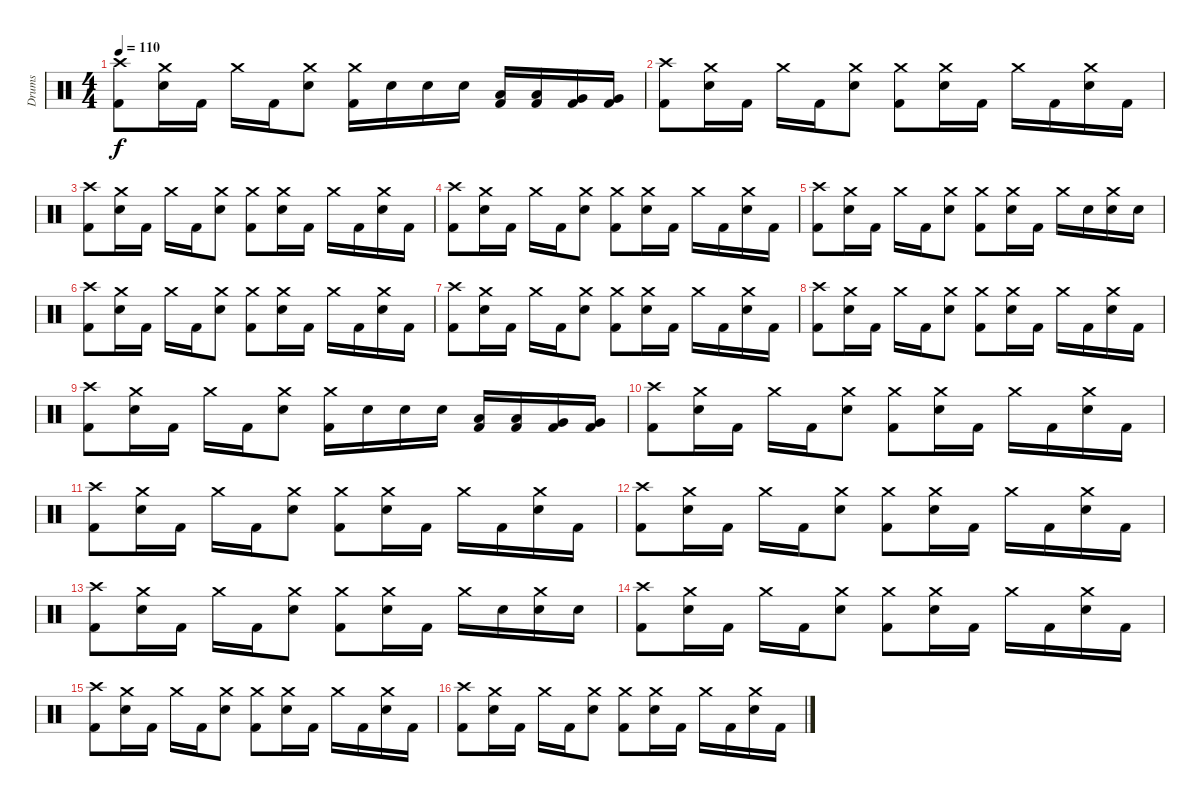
\track ("Drums" "Drums") {instrument percussion}
\staff {score}
\articulation defaults
\ts (4 4)
\tempo 110
\clef neutral
\ks c
("Crash high (hit)" "Kick (hit) 2").8{dy f} ("Crash medium (hit)" "Snare (hit) 2").16 "Kick (hit) 2".16 "Crash medium (hit)".16 "Kick (hit) 2".16 ("Crash medium (hit)" "Snare (hit) 2").8 ("Crash medium (hit)" "Kick (hit) 2").16 "Snare (hit) 2".16 "Snare (hit) 2".16 "Snare (hit) 2".16 ("Kick (hit) 2" "Low Tom (hit)").16 ("Kick (hit) 2" "Low Tom (hit)").16 ("Kick (hit) 2" "Very Low Tom (hit)").16 ("Kick (hit) 2" "Very Low Tom (hit)").16 |
("Crash high (hit)" "Kick (hit) 2").8 ("Crash medium (hit)" "Snare (hit) 2").16 "Kick (hit) 2".16 "Crash medium (hit)".16 "Kick (hit) 2".16 ("Crash medium (hit)" "Snare (hit) 2").8 ("Crash medium (hit)" "Kick (hit) 2").8 ("Crash medium (hit)" "Snare (hit) 2").16 "Kick (hit) 2".16 "Crash medium (hit)".16 "Kick (hit) 2".16 ("Crash medium (hit)" "Snare (hit) 2").16 "Kick (hit) 2".16 |
("Crash high (hit)" "Kick (hit) 2").8 ("Crash medium (hit)" "Snare (hit) 2").16 "Kick (hit) 2".16 "Crash medium (hit)".16 "Kick (hit) 2".16 ("Crash medium (hit)" "Snare (hit) 2").8 ("Crash medium (hit)" "Kick (hit) 2").8 ("Crash medium (hit)" "Snare (hit) 2").16 "Kick (hit) 2".16 "Crash medium (hit)".16 "Kick (hit) 2".16 ("Crash medium (hit)" "Snare (hit) 2").16 "Kick (hit) 2".16 |
("Crash high (hit)" "Kick (hit) 2").8 ("Crash medium (hit)" "Snare (hit) 2").16 "Kick (hit) 2".16 "Crash medium (hit)".16 "Kick (hit) 2".16 ("Crash medium (hit)" "Snare (hit) 2").8 ("Crash medium (hit)" "Kick (hit) 2").8 ("Crash medium (hit)" "Snare (hit) 2").16 "Kick (hit) 2".16 "Crash medium (hit)".16 "Kick (hit) 2".16 ("Crash medium (hit)" "Snare (hit) 2").16 "Kick (hit) 2".16 |
("Crash high (hit)" "Kick (hit) 2").8 ("Crash medium (hit)" "Snare (hit) 2").16 "Kick (hit) 2".16 "Crash medium (hit)".16 "Kick (hit) 2".16 ("Crash medium (hit)" "Snare (hit) 2").8 ("Crash medium (hit)" "Kick (hit) 2").8 ("Crash medium (hit)" "Snare (hit) 2").16 "Kick (hit) 2".16 "Crash medium (hit)".16 "Snare (hit) 2".16 ("Crash medium (hit)" "Snare (hit) 2").16 "Snare (hit) 2".16 |
("Crash high (hit)" "Kick (hit) 2").8 ("Crash medium (hit)" "Snare (hit) 2").16 "Kick (hit) 2".16 "Crash medium (hit)".16 "Kick (hit) 2".16 ("Crash medium (hit)" "Snare (hit) 2").8 ("Crash medium (hit)" "Kick (hit) 2").8 ("Crash medium (hit)" "Snare (hit) 2").16 "Kick (hit) 2".16 "Crash medium (hit)".16 "Kick (hit) 2".16 ("Crash medium (hit)" "Snare (hit) 2").16 "Kick (hit) 2".16 |
("Crash high (hit)" "Kick (hit) 2").8 ("Crash medium (hit)" "Snare (hit) 2").16 "Kick (hit) 2".16 "Crash medium (hit)".16 "Kick (hit) 2".16 ("Crash medium (hit)" "Snare (hit) 2").8 ("Crash medium (hit)" "Kick (hit) 2").8 ("Crash medium (hit)" "Snare (hit) 2").16 "Kick (hit) 2".16 "Crash medium (hit)".16 "Kick (hit) 2".16 ("Crash medium (hit)" "Snare (hit) 2").16 "Kick (hit) 2".16 |
("Crash high (hit)" "Kick (hit) 2").8 ("Crash medium (hit)" "Snare (hit) 2").16 "Kick (hit) 2".16 "Crash medium (hit)".16 "Kick (hit) 2".16 ("Crash medium (hit)" "Snare (hit) 2").8 ("Crash medium (hit)" "Kick (hit) 2").8 ("Crash medium (hit)" "Snare (hit) 2").16 "Kick (hit) 2".16 "Crash medium (hit)".16 "Kick (hit) 2".16 ("Crash medium (hit)" "Snare (hit) 2").16 "Kick (hit) 2".16 |
("Crash high (hit)" "Kick (hit) 2").8 ("Crash medium (hit)" "Snare (hit) 2").16 "Kick (hit) 2".16 "Crash medium (hit)".16 "Kick (hit) 2".16 ("Crash medium (hit)" "Snare (hit) 2").8 ("Crash medium (hit)" "Kick (hit) 2").16 "Snare (hit) 2".16 "Snare (hit) 2".16 "Snare (hit) 2".16 ("Kick (hit) 2" "Low Tom (hit)").16 ("Kick (hit) 2" "Low Tom (hit)").16 ("Kick (hit) 2" "Very Low Tom (hit)").16 ("Kick (hit) 2" "Very Low Tom (hit)").16 |
("Crash high (hit)" "Kick (hit) 2").8 ("Crash medium (hit)" "Snare (hit) 2").16 "Kick (hit) 2".16 "Crash medium (hit)".16 "Kick (hit) 2".16 ("Crash medium (hit)" "Snare (hit) 2").8 ("Crash medium (hit)" "Kick (hit) 2").8 ("Crash medium (hit)" "Snare (hit) 2").16 "Kick (hit) 2".16 "Crash medium (hit)".16 "Kick (hit) 2".16 ("Crash medium (hit)" "Snare (hit) 2").16 "Kick (hit) 2".16 |
("Crash high (hit)" "Kick (hit) 2").8 ("Crash medium (hit)" "Snare (hit) 2").16 "Kick (hit) 2".16 "Crash medium (hit)".16 "Kick (hit) 2".16 ("Crash medium (hit)" "Snare (hit) 2").8 ("Crash medium (hit)" "Kick (hit) 2").8 ("Crash medium (hit)" "Snare (hit) 2").16 "Kick (hit) 2".16 "Crash medium (hit)".16 "Kick (hit) 2".16 ("Crash medium (hit)" "Snare (hit) 2").16 "Kick (hit) 2".16 |
("Crash high (hit)" "Kick (hit) 2").8 ("Crash medium (hit)" "Snare (hit) 2").16 "Kick (hit) 2".16 "Crash medium (hit)".16 "Kick (hit) 2".16 ("Crash medium (hit)" "Snare (hit) 2").8 ("Crash medium (hit)" "Kick (hit) 2").8 ("Crash medium (hit)" "Snare (hit) 2").16 "Kick (hit) 2".16 "Crash medium (hit)".16 "Kick (hit) 2".16 ("Crash medium (hit)" "Snare (hit) 2").16 "Kick (hit) 2".16 |
("Crash high (hit)" "Kick (hit) 2").8 ("Crash medium (hit)" "Snare (hit) 2").16 "Kick (hit) 2".16 "Crash medium (hit)".16 "Kick (hit) 2".16 ("Crash medium (hit)" "Snare (hit) 2").8 ("Crash medium (hit)" "Kick (hit) 2").8 ("Crash medium (hit)" "Snare (hit) 2").16 "Kick (hit) 2".16 "Crash medium (hit)".16 "Snare (hit) 2".16 ("Crash medium (hit)" "Snare (hit) 2").16 "Snare (hit) 2".16 |
("Crash high (hit)" "Kick (hit) 2").8 ("Crash medium (hit)" "Snare (hit) 2").16 "Kick (hit) 2".16 "Crash medium (hit)".16 "Kick (hit) 2".16 ("Crash medium (hit)" "Snare (hit) 2").8 ("Crash medium (hit)" "Kick (hit) 2").8 ("Crash medium (hit)" "Snare (hit) 2").16 "Kick (hit) 2".16 "Crash medium (hit)".16 "Kick (hit) 2".16 ("Crash medium (hit)" "Snare (hit) 2").16 "Kick (hit) 2".16 |
("Crash high (hit)" "Kick (hit) 2").8 ("Crash medium (hit)" "Snare (hit) 2").16 "Kick (hit) 2".16 "Crash medium (hit)".16 "Kick (hit) 2".16 ("Crash medium (hit)" "Snare (hit) 2").8 ("Crash medium (hit)" "Kick (hit) 2").8 ("Crash medium (hit)" "Snare (hit) 2").16 "Kick (hit) 2".16 "Crash medium (hit)".16 "Kick (hit) 2".16 ("Crash medium (hit)" "Snare (hit) 2").16 "Kick (hit) 2".16 |
("Crash high (hit)" "Kick (hit) 2").8 ("Crash medium (hit)" "Snare (hit) 2").16 "Kick (hit) 2".16 "Crash medium (hit)".16 "Kick (hit) 2".16 ("Crash medium (hit)" "Snare (hit) 2").8 ("Crash medium (hit)" "Kick (hit) 2").8 ("Crash medium (hit)" "Snare (hit) 2").16 "Kick (hit) 2".16 "Crash medium (hit)".16 "Kick (hit) 2".16 ("Crash medium (hit)" "Snare (hit) 2").16 "Kick (hit) 2".16
